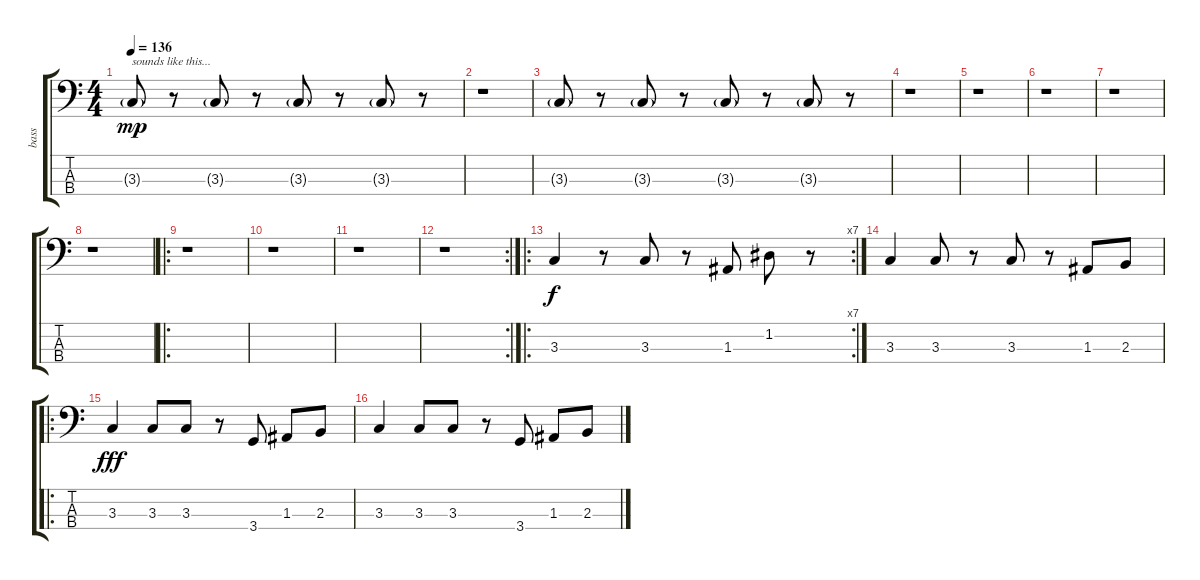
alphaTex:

\track ("bass" "bass") {instrument electricbasspick}
\staff {score tabs}
\tuning (G2 D2 A1 E1) {hide}
\ts (4 4)
\tempo 136
\clef f4
\ks c
3.3{g}.8{txt "sounds like this..." dy mp instrument electricbasspick} r.8 3.3{g}.8 r.8 3.3{g}.8 r.8 3.3{g}.8 r.8 |
r.1 |
3.3{g}.8 r.8 3.3{g}.8 r.8 3.3{g}.8 r.8 3.3{g}.8 r.8 |
r.1 |
r.1 |
r.1 |
r.1 |
r.1 |
\ro
r.1 |
r.1 |
r.1 |
\rc 2
r.1 |
\ro
\rc 7
3.3.4{dy f} r.8 3.3.8 r.8 1.3.8 1.2.8 r.8 |
3.3.4 3.3.8 r.8 3.3.8 r.8 1.3.8 2.3.8 |
\ro
3.3.4{dy fff} 3.3.8 3.3.8 r.8 3.4.8 1.3.8 2.3.8 |
3.3.4 3.3.8 3.3.8 r.8 3.4.8 1.3.8 2.3.8
